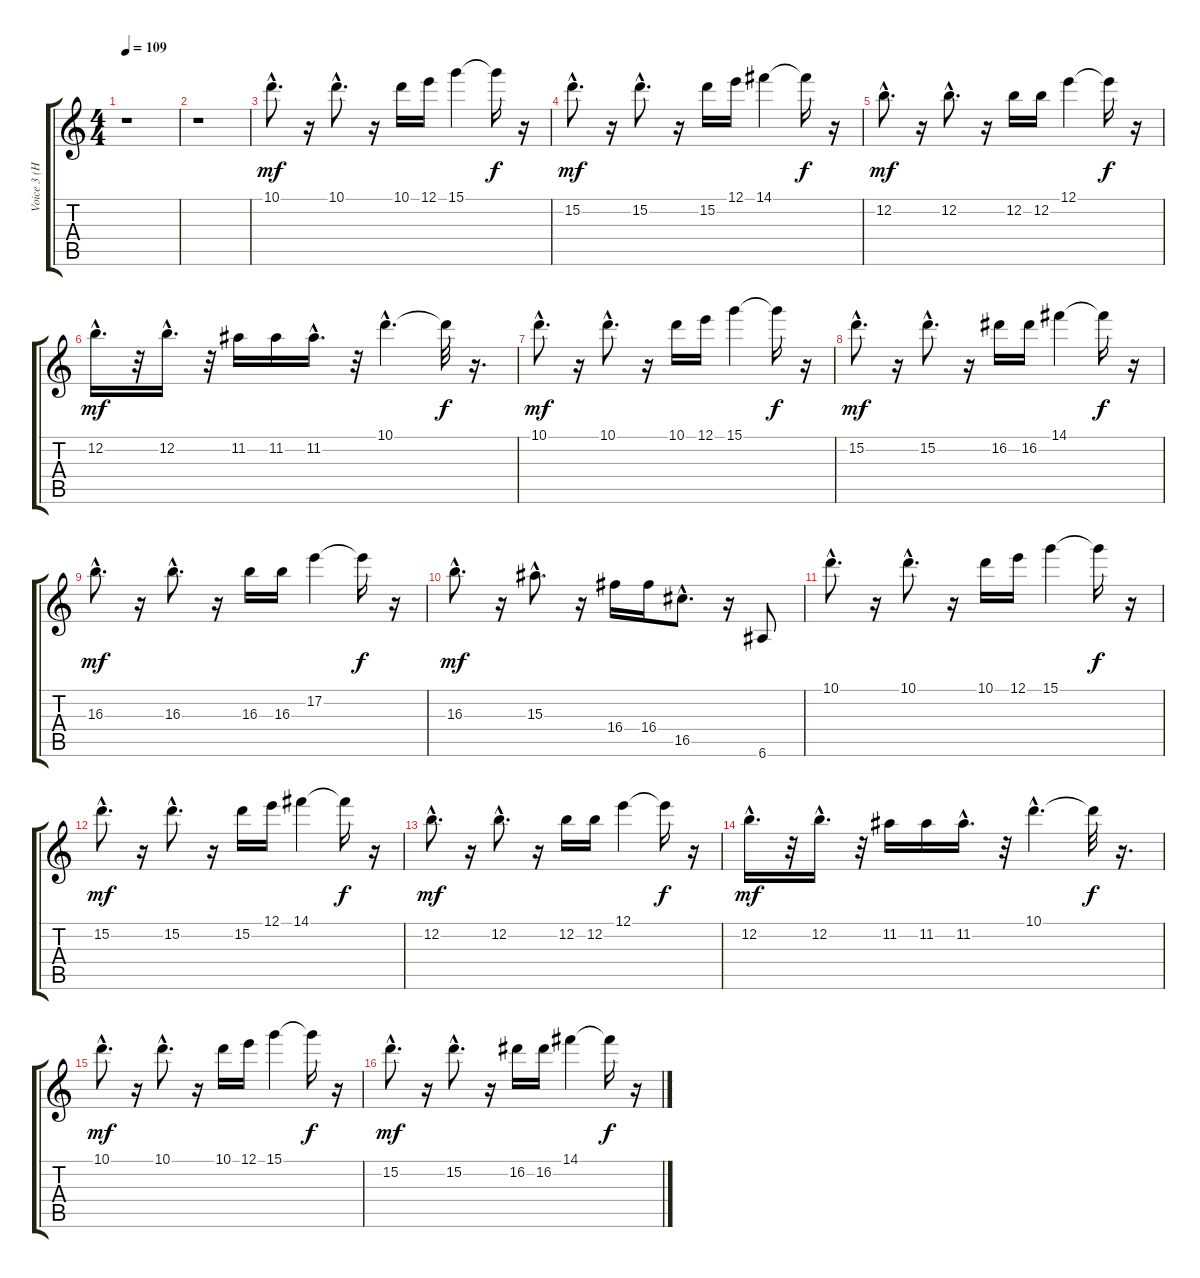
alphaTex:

\track ("Voice 3 (Harmony)  " "Voice 3 (H") {instrument electricguitarjazz}
\staff {score tabs}
\tuning (E4 B3 G3 D3 A2 E2) {hide}
\ts (4 4)
\tempo 109
\clef g2
\ks c
r.1{dy mf instrument electricguitarjazz} |
r.1 |
10.1{hac}.8{d} r.16 10.1{hac}.8{d} r.16 10.1.16 12.1.16 15.1.4 15.1{t}.16{dy f} r.16 |
15.2{hac}.8{d dy mf} r.16 15.2{hac}.8{d} r.16 15.2.16 12.1.16 14.1.4 14.1{t}.16{dy f} r.16 |
12.2{hac}.8{d dy mf} r.16 12.2{hac}.8{d} r.16 12.2.16 12.2.16 12.1.4 12.1{t}.16{dy f} r.16 |
12.2{hac}.16{d dy mf} r.32 12.2{hac}.16{d} r.32 11.2.16 11.2.16 11.2{hac}.16{d} r.32 10.1{hac}.4{d} 10.1{t}.32{dy f} r.16{d} |
10.1{hac}.8{d dy mf} r.16 10.1{hac}.8{d} r.16 10.1.16 12.1.16 15.1.4 15.1{t}.16{dy f} r.16 |
15.2{hac}.8{d dy mf} r.16 15.2{hac}.8{d} r.16 16.2.16 16.2.16 14.1.4 14.1{t}.16{dy f} r.16 |
16.3{hac}.8{d dy mf} r.16 16.3{hac}.8{d} r.16 16.3.16 16.3.16 17.2.4 17.2{t}.16{dy f} r.16 |
16.3{hac}.8{d dy mf} r.16 15.3{hac}.8{d} r.16 16.4.16 16.4.16 16.5{hac}.8{d} r.16 6.6.8 |
10.1{hac}.8{d} r.16 10.1{hac}.8{d} r.16 10.1.16 12.1.16 15.1.4 15.1{t}.16{dy f} r.16 |
15.2{hac}.8{d dy mf} r.16 15.2{hac}.8{d} r.16 15.2.16 12.1.16 14.1.4 14.1{t}.16{dy f} r.16 |
12.2{hac}.8{d dy mf} r.16 12.2{hac}.8{d} r.16 12.2.16 12.2.16 12.1.4 12.1{t}.16{dy f} r.16 |
12.2{hac}.16{d dy mf} r.32 12.2{hac}.16{d} r.32 11.2.16 11.2.16 11.2{hac}.16{d} r.32 10.1{hac}.4{d} 10.1{t}.32{dy f} r.16{d} |
10.1{hac}.8{d dy mf} r.16 10.1{hac}.8{d} r.16 10.1.16 12.1.16 15.1.4 15.1{t}.16{dy f} r.16 |
15.2{hac}.8{d dy mf} r.16 15.2{hac}.8{d} r.16 16.2.16 16.2.16 14.1.4 14.1{t}.16{dy f} r.16
